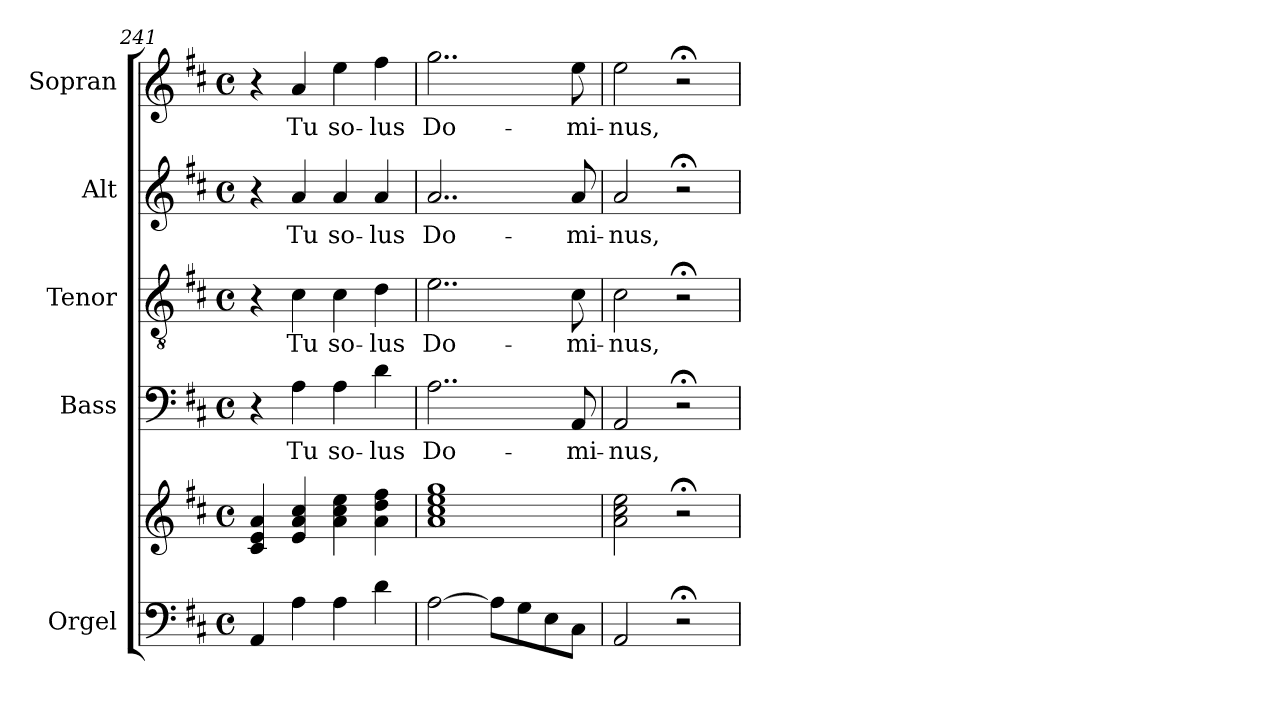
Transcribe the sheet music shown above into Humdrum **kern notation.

**kern	**kern	**kern	**text	**kern	**text	**kern	**text	**kern	**text
*part5	*part5	*part4	*part4	*part3	*part3	*part2	*part2	*part1	*part1
*staff6	*staff5	*staff4	*staff4	*staff3	*staff3	*staff2	*staff2	*staff1	*staff1
*I"Orgel	*	*I"Bass	*	*I"Tenor	*	*I"Alt	*	*I"Sopran	*
*I'Org.	*	*I'B.	*	*I'T.	*	*I'A.	*	*I'S.	*
*clefF4	*clefG2	*clefF4	*	*clefGv2	*	*clefG2	*	*clefG2	*
*k[f#c#]	*k[f#c#]	*k[f#c#]	*	*k[f#c#]	*	*k[f#c#]	*	*k[f#c#]	*
*D:	*D:	*D:	*	*D:	*	*D:	*	*D:	*
*M4/4	*M4/4	*M4/4	*	*M4/4	*	*M4/4	*	*M4/4	*
*met(c)	*met(c)	*met(c)	*	*met(c)	*	*met(c)	*	*met(c)	*
=241	=241	=241	=241	=241	=241	=241	=241	=241	=241
4AA/	4c#/ 4e/ 4a/	4r	.	4r	.	4r	.	4r	.
!	!	!	!LO:LY:b	!	!LO:LY:b	!	!LO:LY:b	!	!LO:LY:b
4A\	4e/ 4a/ 4cc#/	4A\	Tu	4c#\	Tu	4a/	Tu	4a/	Tu
!	!	!	!LO:LY:b	!	!LO:LY:b	!	!LO:LY:b	!	!LO:LY:b
4A\	4a\ 4cc#\ 4ee\	4A\	so-	4c#\	so-	4a/	so-	4ee\	so-
!	!	!	!LO:LY:b	!	!LO:LY:b	!	!LO:LY:b	!	!LO:LY:b
4d\	4a\ 4dd\ 4ff#\	4d\	-lus	4d\	-lus	4a/	-lus	4ff#\	-lus
=242	=242	=242	=242	=242	=242	=242	=242	=242	=242
!	!	!	!LO:LY:b	!	!LO:LY:b	!	!LO:LY:b	!	!LO:LY:b
[2A\	1a 1cc# 1ee 1gg	2..A\	Do-	2..e\	Do-	2..a/	Do-	2..gg\	Do-
8A\L]	.	.	.	.	.	.	.	.	.
8G\	.	.	.	.	.	.	.	.	.
8E\	.	.	.	.	.	.	.	.	.
!	!	!	!LO:LY:b	!	!LO:LY:b	!	!LO:LY:b	!	!LO:LY:b
8C#\J	.	8AA/	-mi-	8c#\	-mi-	8a/	-mi-	8ee\	-mi-
!!LO:LB:g=z
=243	=243	=243	=243	=243	=243	=243	=243	=243	=243
!	!	!	!LO:LY:b	!	!LO:LY:b	!	!LO:LY:b	!	!LO:LY:b
2AA/	2a\ 2cc#\ 2ee\	2AA/	-nus,	2c#\	-nus,	2a/	-nus,	2ee\	-nus,
2r;<	2r;<	2r;<	.	2r;<	.	2r;<	.	2r;<	.
=	=	=	=	=	=	=	=	=	=
*-	*-	*-	*-	*-	*-	*-	*-	*-	*-
